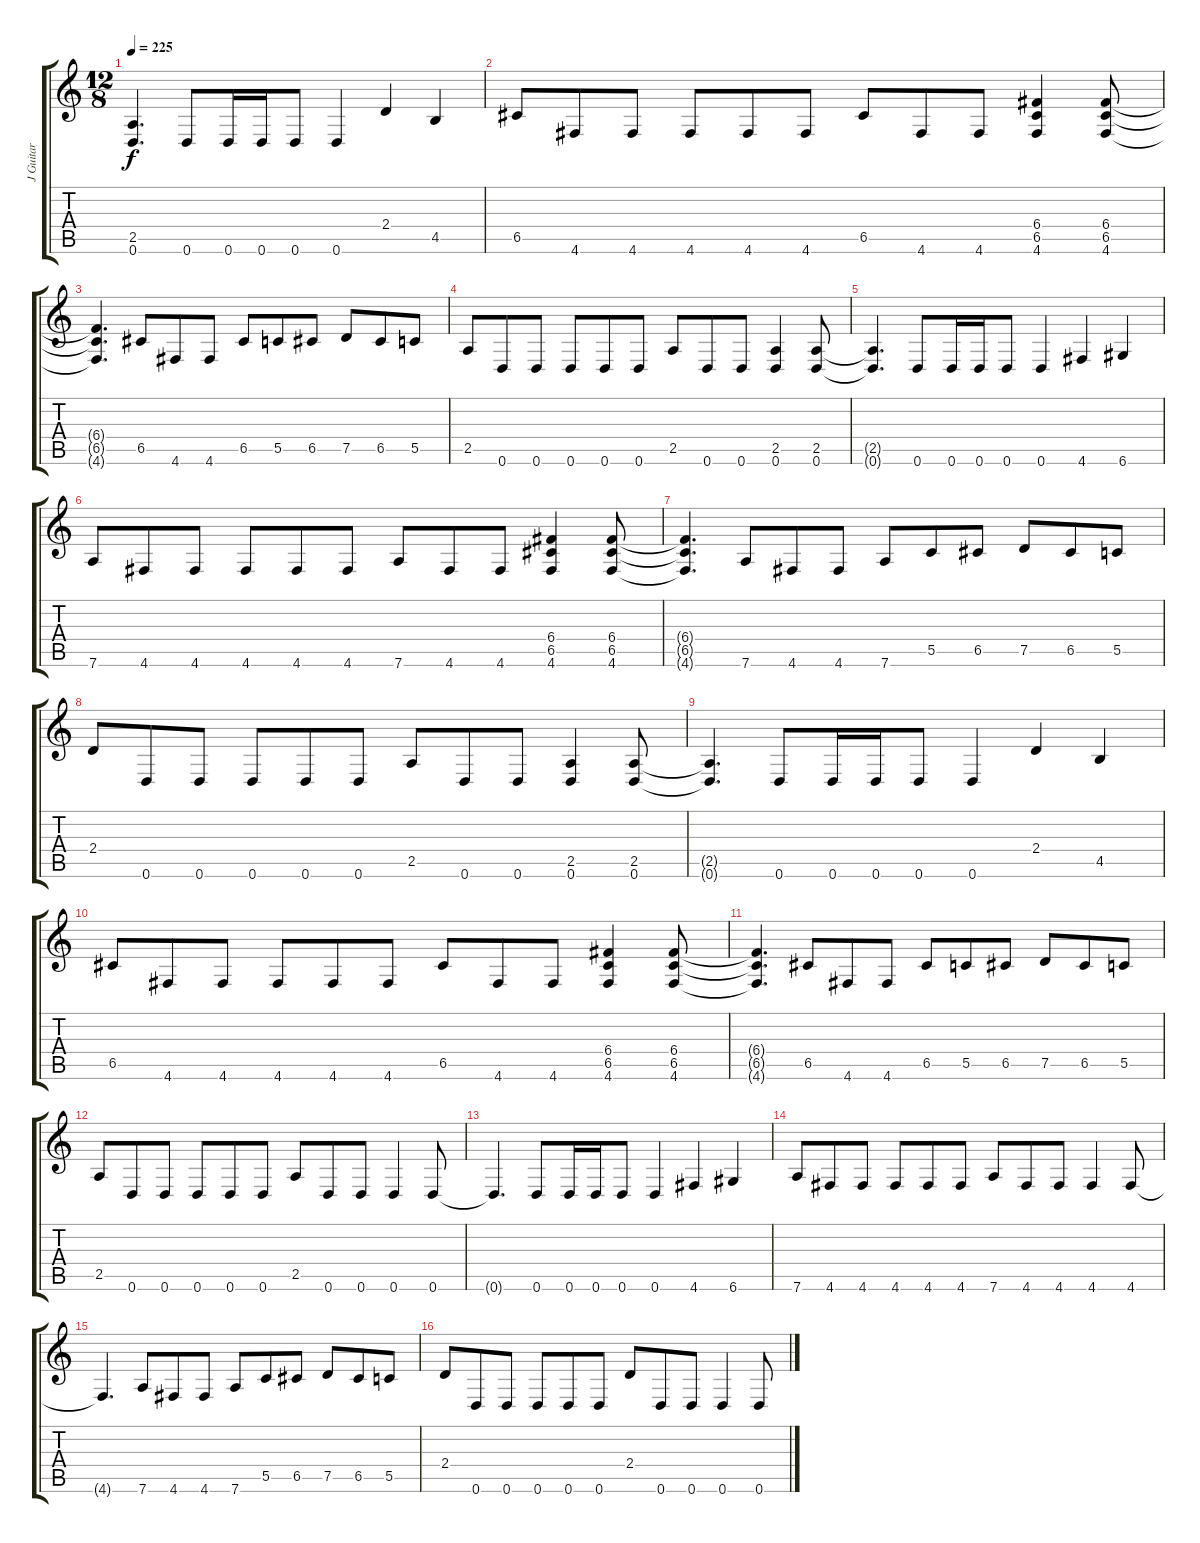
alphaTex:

\track ("J Guitar" "J Guitar") {instrument overdrivenguitar}
\staff {score tabs}
\tuning (D4 A3 F3 C3 G2 D2) {hide}
\ts (12 8)
\tempo 225
\clef g2
\ks c
(2.5{t} 0.6{t}).4{d dy f} 0.6.8 0.6.16 0.6.16 0.6.8 0.6.4 2.4.4 4.5.4 |
6.5.8 4.6.8 4.6.8 4.6.8 4.6.8 4.6.8 6.5.8 4.6.8 4.6.8 (6.4 6.5 4.6).4 (6.4 6.5 4.6).8 |
(6.4{t} 6.5{t} 4.6{t}).4{d} 6.5.8 4.6.8 4.6.8 6.5.8 5.5.8 6.5.8 7.5.8 6.5.8 5.5.8 |
2.5.8 0.6.8 0.6.8 0.6.8 0.6.8 0.6.8 2.5.8 0.6.8 0.6.8 (2.5 0.6).4 (2.5 0.6).8 |
(2.5{t} 0.6{t}).4{d} 0.6.8 0.6.16 0.6.16 0.6.8 0.6.4 4.6.4 6.6.4 |
7.6.8 4.6.8 4.6.8 4.6.8 4.6.8 4.6.8 7.6.8 4.6.8 4.6.8 (6.4 6.5 4.6).4 (6.4 6.5 4.6).8 |
(6.4{t} 6.5{t} 4.6{t}).4{d} 7.6.8 4.6.8 4.6.8 7.6.8 5.5.8 6.5.8 7.5.8 6.5.8 5.5.8 |
2.4.8 0.6.8 0.6.8 0.6.8 0.6.8 0.6.8 2.5.8 0.6.8 0.6.8 (2.5 0.6).4 (2.5 0.6).8 |
(2.5{t} 0.6{t}).4{d} 0.6.8 0.6.16 0.6.16 0.6.8 0.6.4 2.4.4 4.5.4 |
6.5.8 4.6.8 4.6.8 4.6.8 4.6.8 4.6.8 6.5.8 4.6.8 4.6.8 (6.4 6.5 4.6).4 (6.4 6.5 4.6).8 |
(6.4{t} 6.5{t} 4.6{t}).4{d} 6.5.8 4.6.8 4.6.8 6.5.8 5.5.8 6.5.8 7.5.8 6.5.8 5.5.8 |
2.5.8 0.6.8 0.6.8 0.6.8 0.6.8 0.6.8 2.5.8 0.6.8 0.6.8 0.6.4 0.6.8 |
0.6{t}.4{d} 0.6.8 0.6.16 0.6.16 0.6.8 0.6.4 4.6.4 6.6.4 |
7.6.8 4.6.8 4.6.8 4.6.8 4.6.8 4.6.8 7.6.8 4.6.8 4.6.8 4.6.4 4.6.8 |
4.6{t}.4{d} 7.6.8 4.6.8 4.6.8 7.6.8 5.5.8 6.5.8 7.5.8 6.5.8 5.5.8 |
2.4.8 0.6.8 0.6.8 0.6.8 0.6.8 0.6.8 2.4.8 0.6.8 0.6.8 0.6.4 0.6.8
